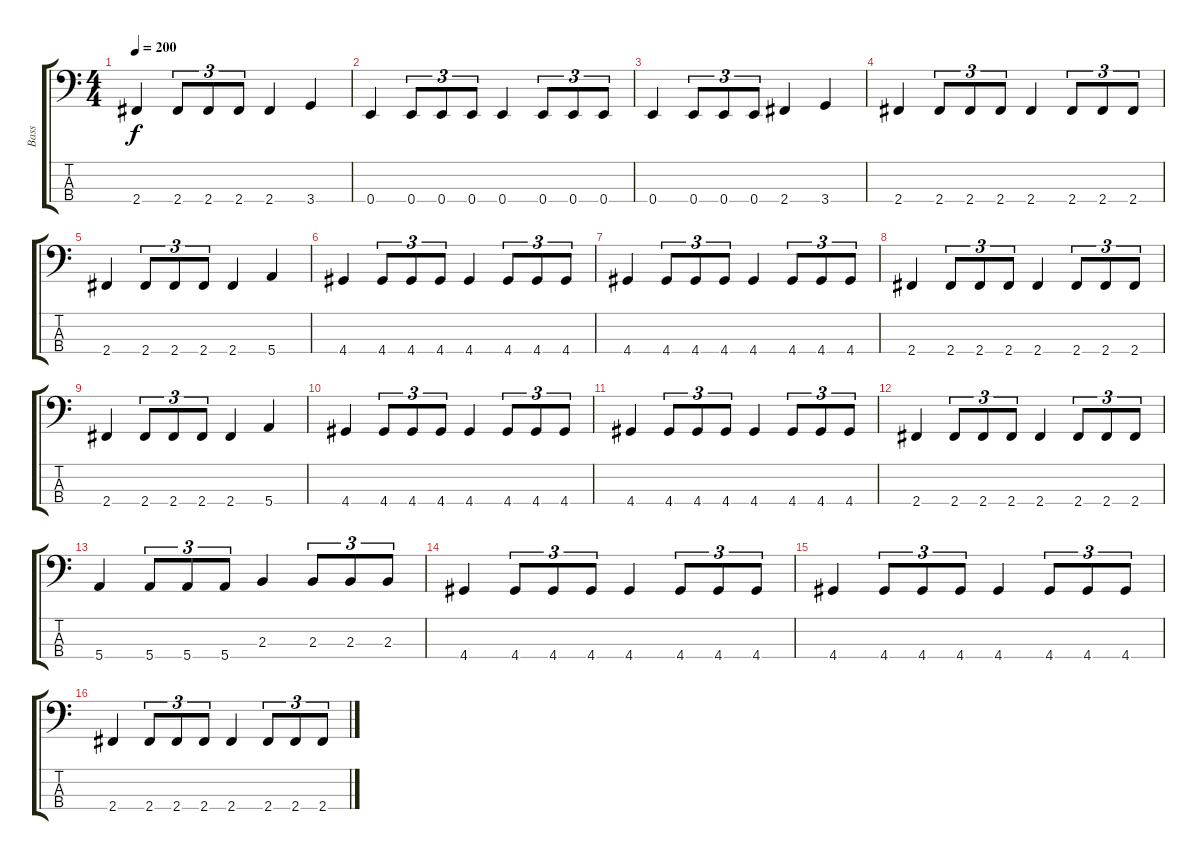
\track ("Bass" "Bass") {instrument electricbassfinger}
\staff {score tabs}
\tuning (G2 D2 A1 E1) {hide}
\ts (4 4)
\tempo 200
\clef f4
\ks c
2.4.4{dy f} 2.4.8{tu (3 2)} 2.4.8{tu (3 2)} 2.4.8{tu (3 2)} 2.4.4 3.4.4 |
0.4.4 0.4.8{tu (3 2)} 0.4.8{tu (3 2)} 0.4.8{tu (3 2)} 0.4.4 0.4.8{tu (3 2)} 0.4.8{tu (3 2)} 0.4.8{tu (3 2)} |
0.4.4 0.4.8{tu (3 2)} 0.4.8{tu (3 2)} 0.4.8{tu (3 2)} 2.4.4 3.4.4 |
2.4.4 2.4.8{tu (3 2)} 2.4.8{tu (3 2)} 2.4.8{tu (3 2)} 2.4.4 2.4.8{tu (3 2)} 2.4.8{tu (3 2)} 2.4.8{tu (3 2)} |
2.4.4 2.4.8{tu (3 2)} 2.4.8{tu (3 2)} 2.4.8{tu (3 2)} 2.4.4 5.4.4 |
4.4.4 4.4.8{tu (3 2)} 4.4.8{tu (3 2)} 4.4.8{tu (3 2)} 4.4.4 4.4.8{tu (3 2)} 4.4.8{tu (3 2)} 4.4.8{tu (3 2)} |
4.4.4 4.4.8{tu (3 2)} 4.4.8{tu (3 2)} 4.4.8{tu (3 2)} 4.4.4 4.4.8{tu (3 2)} 4.4.8{tu (3 2)} 4.4.8{tu (3 2)} |
2.4.4 2.4.8{tu (3 2)} 2.4.8{tu (3 2)} 2.4.8{tu (3 2)} 2.4.4 2.4.8{tu (3 2)} 2.4.8{tu (3 2)} 2.4.8{tu (3 2)} |
2.4.4 2.4.8{tu (3 2)} 2.4.8{tu (3 2)} 2.4.8{tu (3 2)} 2.4.4 5.4.4 |
4.4.4 4.4.8{tu (3 2)} 4.4.8{tu (3 2)} 4.4.8{tu (3 2)} 4.4.4 4.4.8{tu (3 2)} 4.4.8{tu (3 2)} 4.4.8{tu (3 2)} |
4.4.4 4.4.8{tu (3 2)} 4.4.8{tu (3 2)} 4.4.8{tu (3 2)} 4.4.4 4.4.8{tu (3 2)} 4.4.8{tu (3 2)} 4.4.8{tu (3 2)} |
2.4.4 2.4.8{tu (3 2)} 2.4.8{tu (3 2)} 2.4.8{tu (3 2)} 2.4.4 2.4.8{tu (3 2)} 2.4.8{tu (3 2)} 2.4.8{tu (3 2)} |
5.4.4 5.4.8{tu (3 2)} 5.4.8{tu (3 2)} 5.4.8{tu (3 2)} 2.3.4 2.3.8{tu (3 2)} 2.3.8{tu (3 2)} 2.3.8{tu (3 2)} |
4.4.4 4.4.8{tu (3 2)} 4.4.8{tu (3 2)} 4.4.8{tu (3 2)} 4.4.4 4.4.8{tu (3 2)} 4.4.8{tu (3 2)} 4.4.8{tu (3 2)} |
4.4.4 4.4.8{tu (3 2)} 4.4.8{tu (3 2)} 4.4.8{tu (3 2)} 4.4.4 4.4.8{tu (3 2)} 4.4.8{tu (3 2)} 4.4.8{tu (3 2)} |
2.4.4 2.4.8{tu (3 2)} 2.4.8{tu (3 2)} 2.4.8{tu (3 2)} 2.4.4 2.4.8{tu (3 2)} 2.4.8{tu (3 2)} 2.4.8{tu (3 2)}
